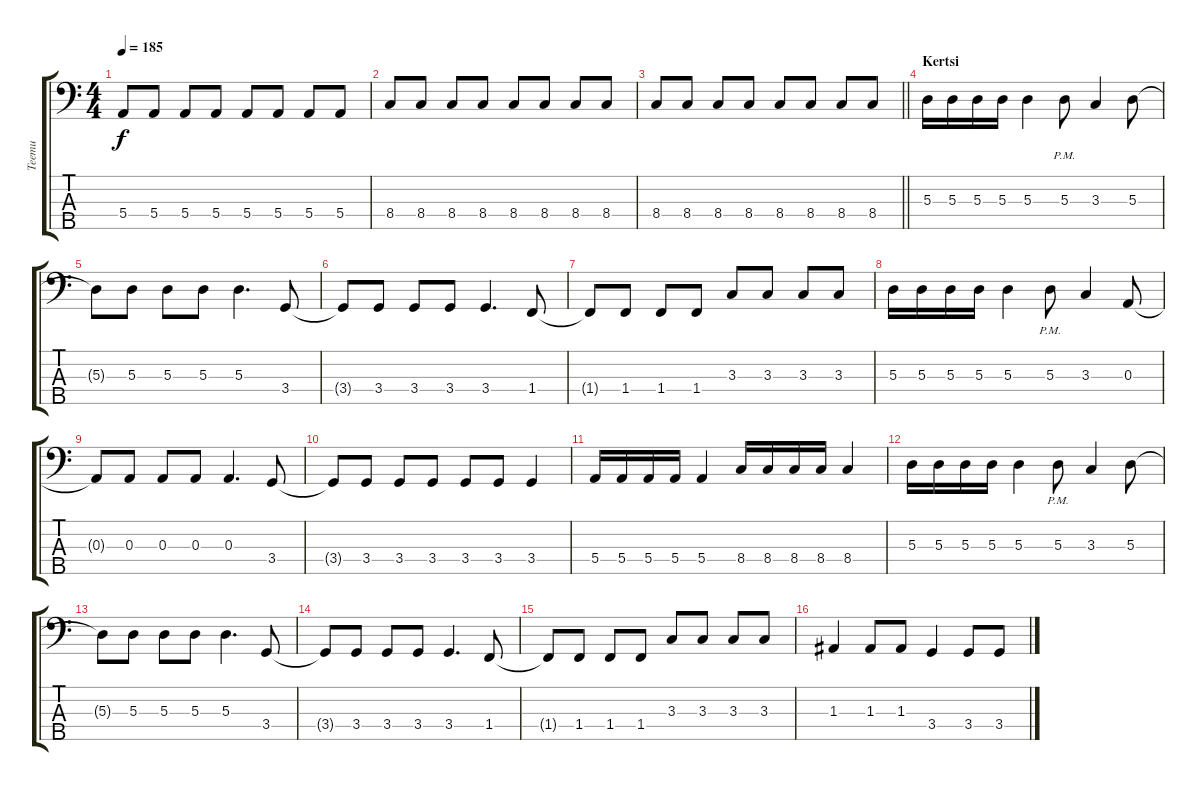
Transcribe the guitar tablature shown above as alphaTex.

\track ("Teemu" "Teemu") {instrument electricbasspick}
\staff {score tabs}
\tuning (G2 D2 A1 E1 B0) {hide}
\ts (4 4)
\tempo 185
\clef f4
\ks c
5.4.8{dy f} 5.4.8 5.4.8 5.4.8 5.4.8 5.4.8 5.4.8 5.4.8 |
8.4.8 8.4.8 8.4.8 8.4.8 8.4.8 8.4.8 8.4.8 8.4.8 |
\barLineRight lightlight
8.4.8 8.4.8 8.4.8 8.4.8 8.4.8 8.4.8 8.4.8 8.4.8 |
\section ("" "Kertsi")
5.3.16 5.3.16 5.3.16 5.3.16 5.3.4 5.3{pm}.8 3.3.4 5.3.8 |
5.3{t}.8 5.3.8 5.3.8 5.3.8 5.3.4{d} 3.4.8 |
3.4{t}.8 3.4.8 3.4.8 3.4.8 3.4.4{d} 1.4.8 |
1.4{t}.8 1.4.8 1.4.8 1.4.8 3.3.8 3.3.8 3.3.8 3.3.8 |
5.3.16 5.3.16 5.3.16 5.3.16 5.3.4 5.3{pm}.8 3.3.4 0.3.8 |
0.3{t}.8 0.3.8 0.3.8 0.3.8 0.3.4{d} 3.4.8 |
3.4{t}.8 3.4.8 3.4.8 3.4.8 3.4.8 3.4.8 3.4.4 |
5.4.16 5.4.16 5.4.16 5.4.16 5.4.4 8.4.16 8.4.16 8.4.16 8.4.16 8.4.4 |
5.3.16 5.3.16 5.3.16 5.3.16 5.3.4 5.3{pm}.8 3.3.4 5.3.8 |
5.3{t}.8 5.3.8 5.3.8 5.3.8 5.3.4{d} 3.4.8 |
3.4{t}.8 3.4.8 3.4.8 3.4.8 3.4.4{d} 1.4.8 |
1.4{t}.8 1.4.8 1.4.8 1.4.8 3.3.8 3.3.8 3.3.8 3.3.8 |
1.3.4 1.3.8 1.3.8 3.4.4 3.4.8 3.4.8
